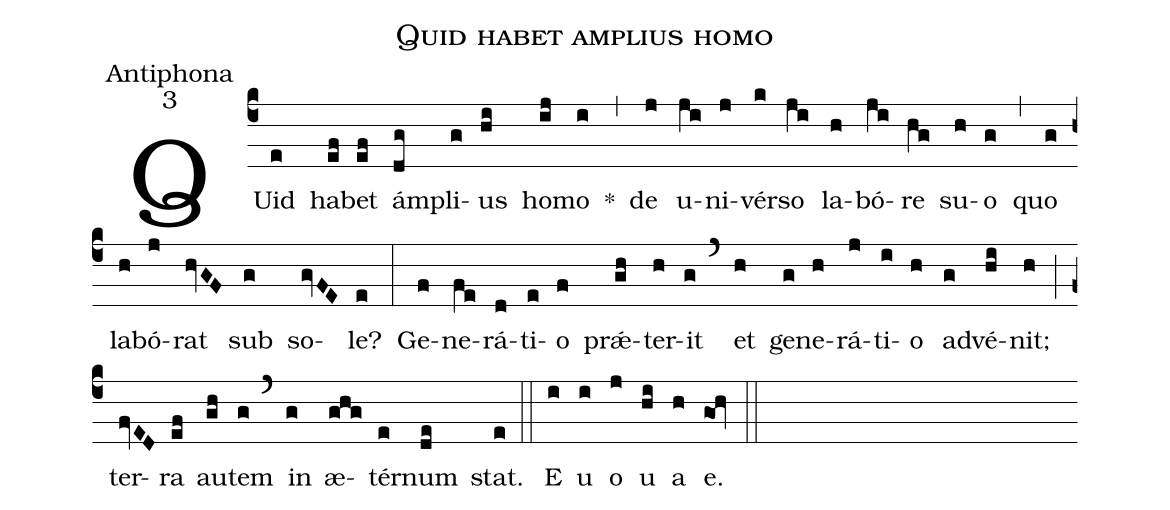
name:Quid habet amplius homo;
office-part:Antiphona;
mode:3;
%%
(c4) QUid(e) ha(ef)bet(ef) ám(dg)pli(g)us(hi) ho(ij)mo(i) *(,) de(j) u(ji)ni(j)vér(k)so(ji) la(h)bó(ji)re(hg) su(h)o(g) (,) quo(g) la(h)bó(j)rat(hvGF) sub(g) so(gvFE)le?(e) (:) Ge(f)ne(fe)rá(d)ti(e)o(f) prǽ(gh)ter(h)it(g) (`) et(h) ge(g)ne(h)rá(j)ti(i)o(h) ad(g)vé(hi)nit;(h) (;) ter(fvED)ra(ef) au(gh)tem(g) (`) in(g) æ(ghg)tér(e)num(de) stat.(e) (::) E(i) u(i) o(j) u(hi) a(h) e.(goh) (::)
